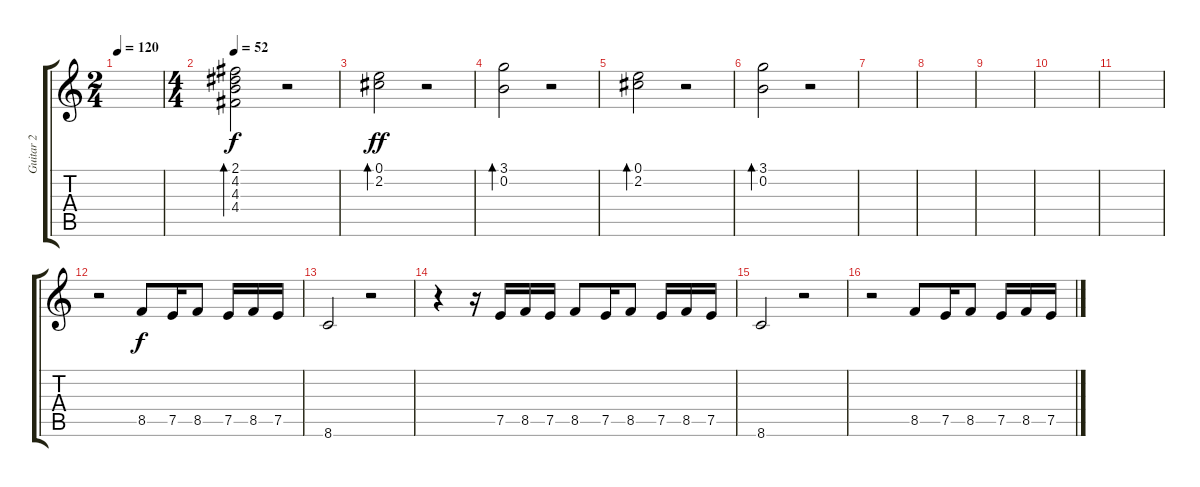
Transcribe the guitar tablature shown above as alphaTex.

\track ("Guitar 2" "Guitar 2") {instrument electricguitarjazz}
\staff {score tabs}
\tuning (E4 B3 G3 D3 A2 E2) {hide}
\ts (2 4)
\tempo 120
\clef g2
\ks c
|
\ts (4 4)
\tempo 52
(2.1 4.2 4.3 4.4).2{bd 120} r.2 |
(0.1 2.2).2{bd 120 dy ff} r.2 |
(3.1 0.2).2{bd 120} r.2 |
(0.1 2.2).2{bd 120} r.2 |
(3.1 0.2).2{bd 120} r.2 |
|
|
|
|
|
r.2 8.5.8{dy f} 7.5.16 8.5.8 7.5.16 8.5.16 7.5.16 |
8.6.2 r.2 |
r.4 r.16 7.5.16 8.5.16 7.5.16 8.5.8 7.5.16 8.5.8 7.5.16 8.5.16 7.5.16 |
8.6.2 r.2 |
r.2 8.5.8 7.5.16 8.5.8 7.5.16 8.5.16 7.5.16
